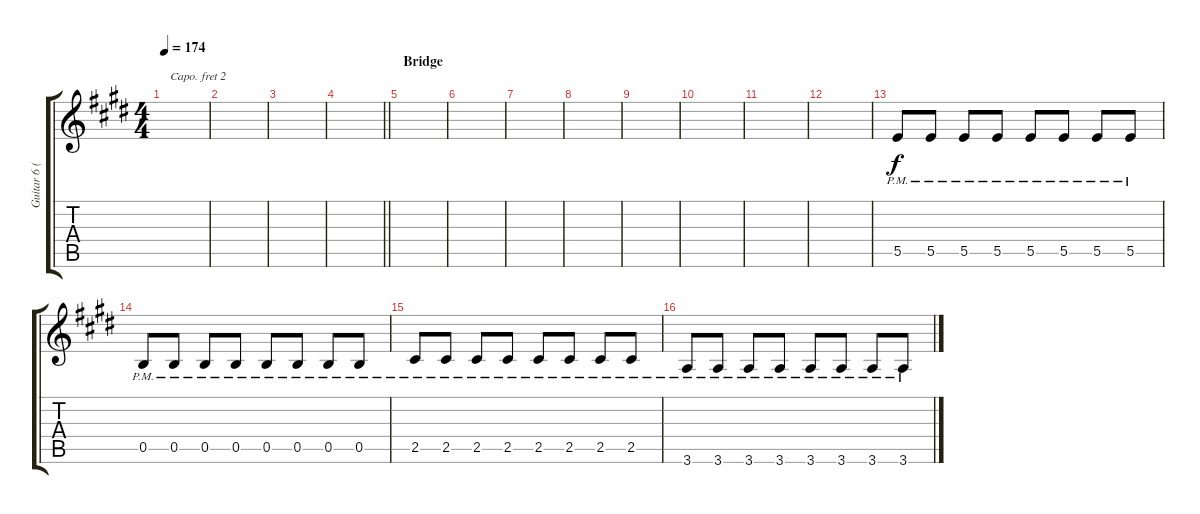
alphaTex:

\track ("Guitar 6 (Standard, Capo 2)" "Guitar 6 (") {instrument overdrivenguitar}
\staff {score tabs}
\capo 2
\tuning (E4 B3 G3 D3 A2 E2) {hide}
\ts (4 4)
\tempo 174
\clef g2
\ks e
|
|
|
\barLineRight lightlight
|
\section ("" "Bridge")
|
|
|
|
|
|
|
|
5.5{pm}.8 5.5{pm}.8 5.5{pm}.8 5.5{pm}.8 5.5{pm}.8 5.5{pm}.8 5.5{pm}.8 5.5{pm}.8 |
0.5{pm}.8 0.5{pm}.8 0.5{pm}.8 0.5{pm}.8 0.5{pm}.8 0.5{pm}.8 0.5{pm}.8 0.5{pm}.8 |
2.5{pm}.8 2.5{pm}.8 2.5{pm}.8 2.5{pm}.8 2.5{pm}.8 2.5{pm}.8 2.5{pm}.8 2.5{pm}.8 |
3.6{pm}.8 3.6{pm}.8 3.6{pm}.8 3.6{pm}.8 3.6{pm}.8 3.6{pm}.8 3.6{pm}.8 3.6{pm}.8
